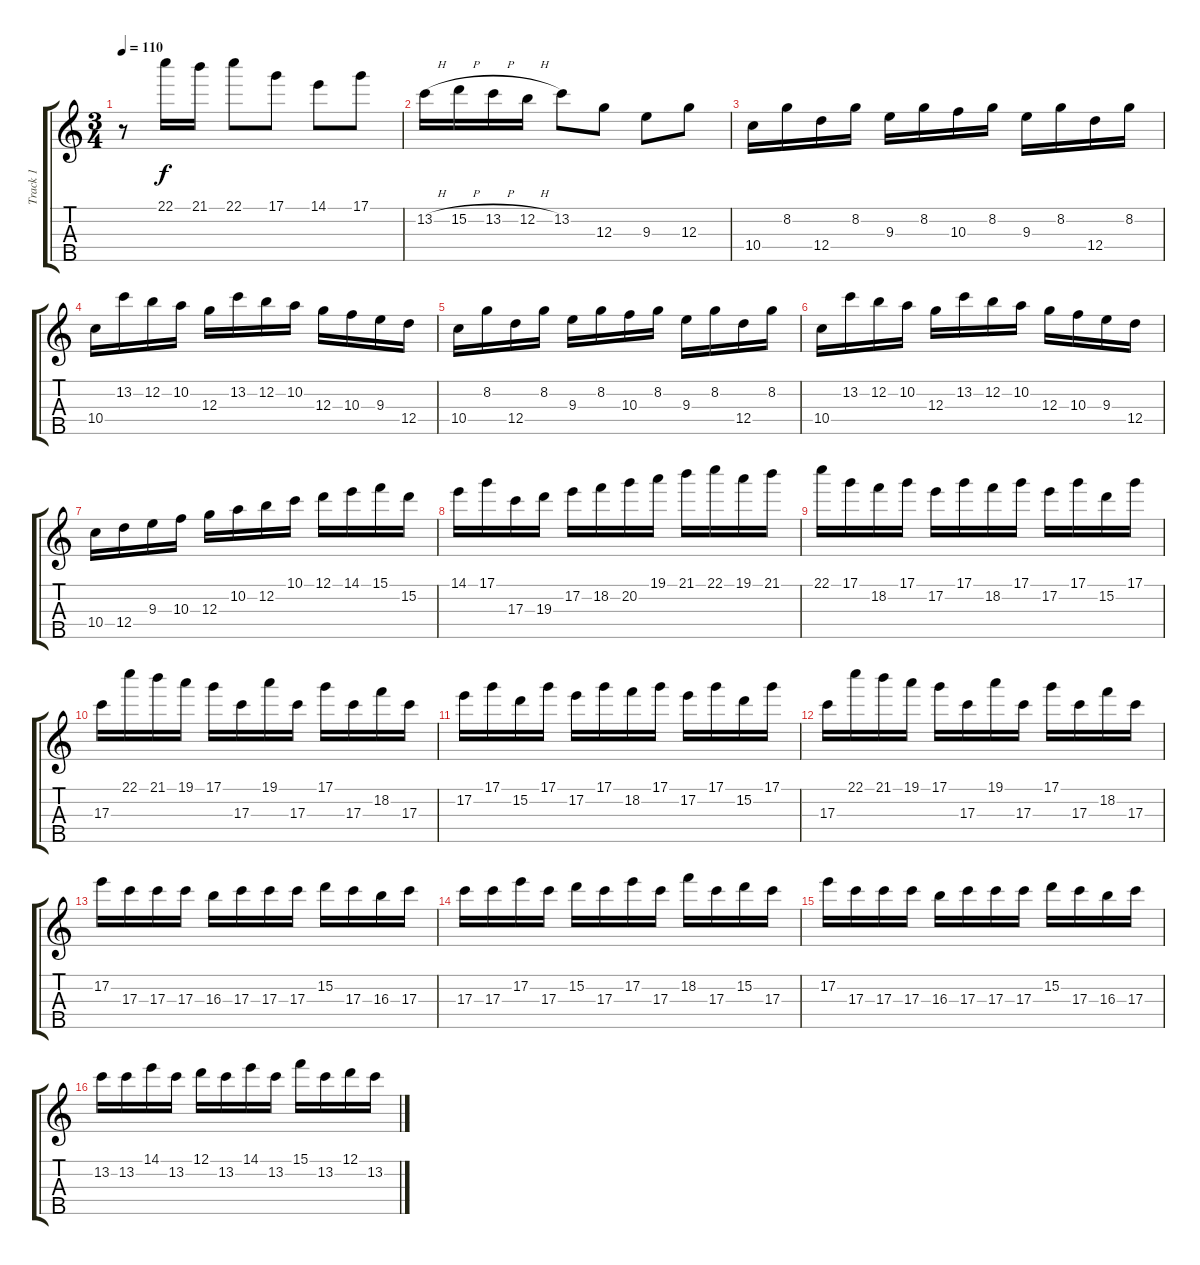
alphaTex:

\track ("Track 1" "Track 1") {instrument banjo}
\staff {score tabs}
\tuning (D4 B3 G3 D3 G4) {hide}
\displaytranspose 12
\ts (3 4)
\tempo 110
\clef g2
\ks c
r.8{dy f instrument banjo} 22.1.16 21.1.16 22.1.8 17.1.8 14.1.8 17.1.8 |
13.2{h}.16 15.2{h}.16 13.2{h}.16 12.2{h}.16 13.2.8 12.3.8 9.3.8 12.3.8 |
10.4.16 8.2.16 12.4.16 8.2.16 9.3.16 8.2.16 10.3.16 8.2.16 9.3.16 8.2.16 12.4.16 8.2.16 |
10.4.16 13.2.16 12.2.16 10.2.16 12.3.16 13.2.16 12.2.16 10.2.16 12.3.16 10.3.16 9.3.16 12.4.16 |
10.4.16 8.2.16 12.4.16 8.2.16 9.3.16 8.2.16 10.3.16 8.2.16 9.3.16 8.2.16 12.4.16 8.2.16 |
10.4.16 13.2.16 12.2.16 10.2.16 12.3.16 13.2.16 12.2.16 10.2.16 12.3.16 10.3.16 9.3.16 12.4.16 |
10.4.16 12.4.16 9.3.16 10.3.16 12.3.16 10.2.16 12.2.16 10.1.16 12.1.16 14.1.16 15.1.16 15.2.16 |
14.1.16 17.1.16 17.3.16 19.3.16 17.2.16 18.2.16 20.2.16 19.1.16 21.1.16 22.1.16 19.1.16 21.1.16 |
22.1.16 17.1.16 18.2.16 17.1.16 17.2.16 17.1.16 18.2.16 17.1.16 17.2.16 17.1.16 15.2.16 17.1.16 |
17.3.16 22.1.16 21.1.16 19.1.16 17.1.16 17.3.16 19.1.16 17.3.16 17.1.16 17.3.16 18.2.16 17.3.16 |
17.2.16 17.1.16 15.2.16 17.1.16 17.2.16 17.1.16 18.2.16 17.1.16 17.2.16 17.1.16 15.2.16 17.1.16 |
17.3.16 22.1.16 21.1.16 19.1.16 17.1.16 17.3.16 19.1.16 17.3.16 17.1.16 17.3.16 18.2.16 17.3.16 |
17.2.16 17.3.16 17.3.16 17.3.16 16.3.16 17.3.16 17.3.16 17.3.16 15.2.16 17.3.16 16.3.16 17.3.16 |
17.3.16 17.3.16 17.2.16 17.3.16 15.2.16 17.3.16 17.2.16 17.3.16 18.2.16 17.3.16 15.2.16 17.3.16 |
17.2.16 17.3.16 17.3.16 17.3.16 16.3.16 17.3.16 17.3.16 17.3.16 15.2.16 17.3.16 16.3.16 17.3.16 |
13.2.16 13.2.16 14.1.16 13.2.16 12.1.16 13.2.16 14.1.16 13.2.16 15.1.16 13.2.16 12.1.16 13.2.16
